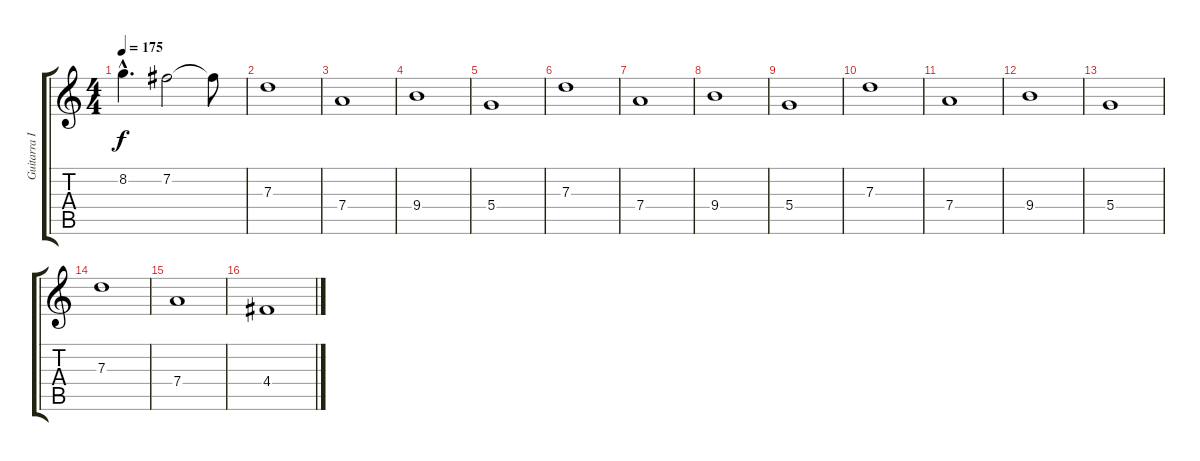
\track ("Guitarra II | Rodrigo" "Guitarra I") {instrument distortionguitar}
\staff {score tabs}
\tuning (E4 B3 G3 D3 A2 E2) {hide}
\ts (4 4)
\tempo 175
\clef g2
\ks c
8.2{hac}.4{d dy f} 7.2.2 7.2{t}.8 |
7.3.1{instrument electricguitarjazz} |
7.4.1 |
9.4.1 |
5.4.1 |
7.3.1 |
7.4.1 |
9.4.1 |
5.4.1 |
7.3.1 |
7.4.1 |
9.4.1 |
5.4.1 |
7.3.1 |
7.4.1 |
4.4.1
